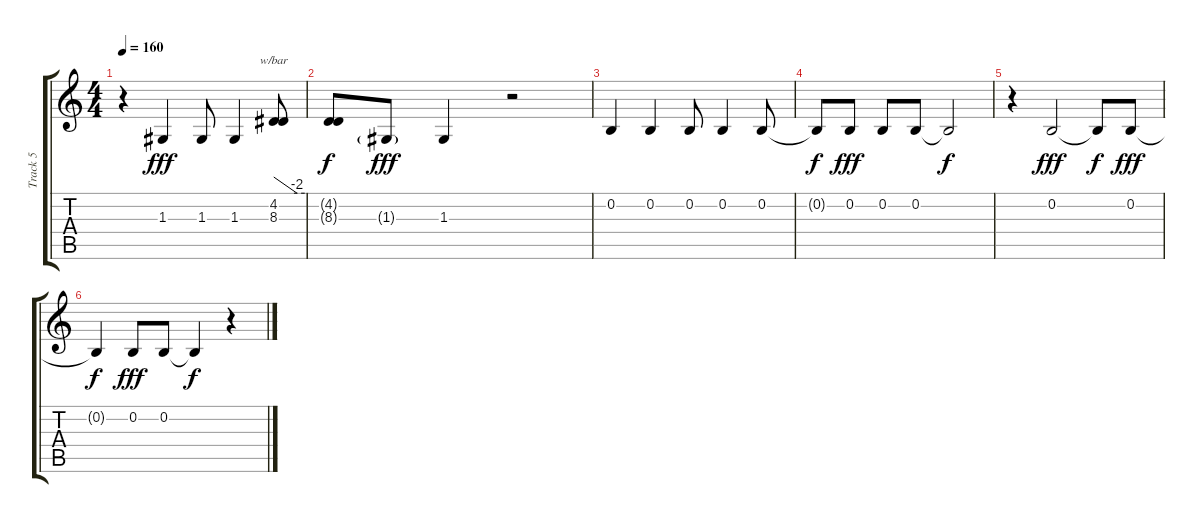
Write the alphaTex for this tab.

\track ("Track 5" "Track 5") {instrument lead2sawtooth}
\staff {score tabs}
\tuning (E4 B3 G3 D3 A2 E2) {hide}
\ts (4 4)
\tempo 160
\clef g2
\ks c
r.4{dy fff} 1.3.4 1.3.8 1.3.4 (4.2 8.3).8{tbe (custom default 0 0 45 -8 60 -8)} |
(4.2{t} 8.3{t}).8{dy f} 1.3{g}.8{dy fff} 1.3.4 r.2 |
0.2.4 0.2.4 0.2.8 0.2.4 0.2.8 |
0.2{t}.8{dy f} 0.2.8{dy fff} 0.2.8 0.2.8 0.2{t}.2{dy f} |
r.4 0.2.2{dy fff} 0.2{t}.8{dy f} 0.2.8{dy fff} |
0.2{t}.4{dy f} 0.2.8{dy fff} 0.2.8 0.2{t}.4{dy f} r.4
